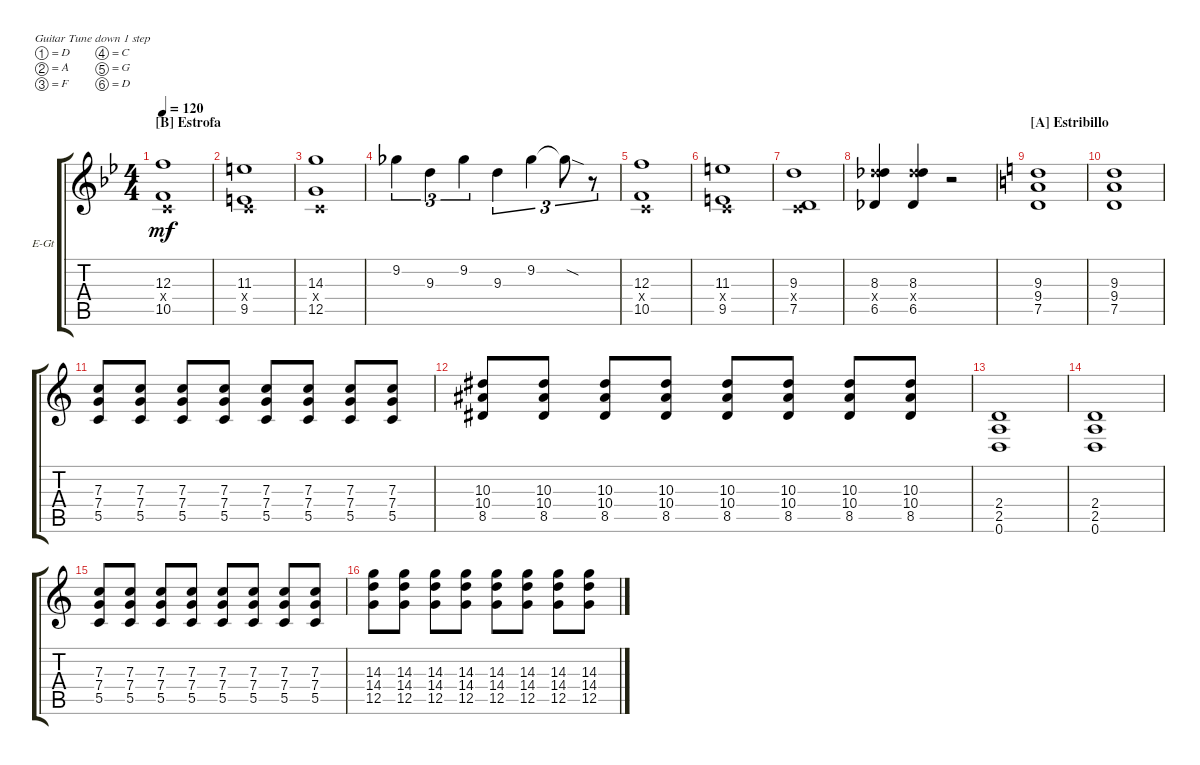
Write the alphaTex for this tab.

\bracketExtendMode groupsimilarinstruments
\firstSystemTrackNameOrientation horizontal
\otherSystemsTrackNameOrientation horizontal
\track ("Guitar 1 Ghoul" "E-Gt") {instrument distortionguitar}
\staff {score tabs}
\tuning (D4 A3 F3 C3 G2 D2)
\ts (4 4)
\section ("B" "Estrofa")
\tempo 120
\clef g2
\ks bb
(10.5 12.3 0.4{x}).1{dy mf} |
(9.5 0.4{x} 11.3).1 |
(12.5 0.4{x} 14.3).1 |
9.2.4{tu (3 2)} 9.3.4{tu (3 2)} 9.2.4{tu (3 2)} 9.3.4{tu (3 2)} 9.2.4{tu (3 2)} 9.2{sod t}.8{tu (3 2)} r.8{tu (3 2)} |
(10.5 12.3 0.4{x}).1 |
(9.5 0.4{x} 11.3).1 |
(7.5 0.4{x} 9.3).1 |
(6.5 13.4{x} 8.3).4 (13.4{x} 6.5 8.3).4 r.2 |
\section ("A" "Estribillo")
\ks c
(7.5 9.4 9.3).1 |
(7.5 9.4 9.3).1 |
(5.5 7.4 7.3).8 (5.5 7.4 7.3).8 (5.5 7.4 7.3).8 (5.5 7.4 7.3).8 (5.5 7.4 7.3).8 (5.5 7.4 7.3).8 (5.5 7.4 7.3).8 (5.5 7.4 7.3).8 |
(8.5 10.4 10.3).8 (8.5 10.4 10.3).8 (8.5 10.4 10.3).8 (8.5 10.4 10.3).8 (8.5 10.4 10.3).8 (8.5 10.4 10.3).8 (8.5 10.4 10.3).8 (8.5 10.4 10.3).8 |
(0.6 2.5 2.4).1 |
(2.5 2.4 0.6).1 |
(5.5 7.4 7.3).8 (5.5 7.4 7.3).8 (5.5 7.4 7.3).8 (5.5 7.4 7.3).8 (5.5 7.4 7.3).8 (5.5 7.4 7.3).8 (5.5 7.4 7.3).8 (5.5 7.4 7.3).8 |
(12.5 14.4 14.3).8 (12.5 14.4 14.3).8 (12.5 14.4 14.3).8 (12.5 14.4 14.3).8 (12.5 14.4 14.3).8 (12.5 14.4 14.3).8 (12.5 14.4 14.3).8 (12.5 14.4 14.3).8
